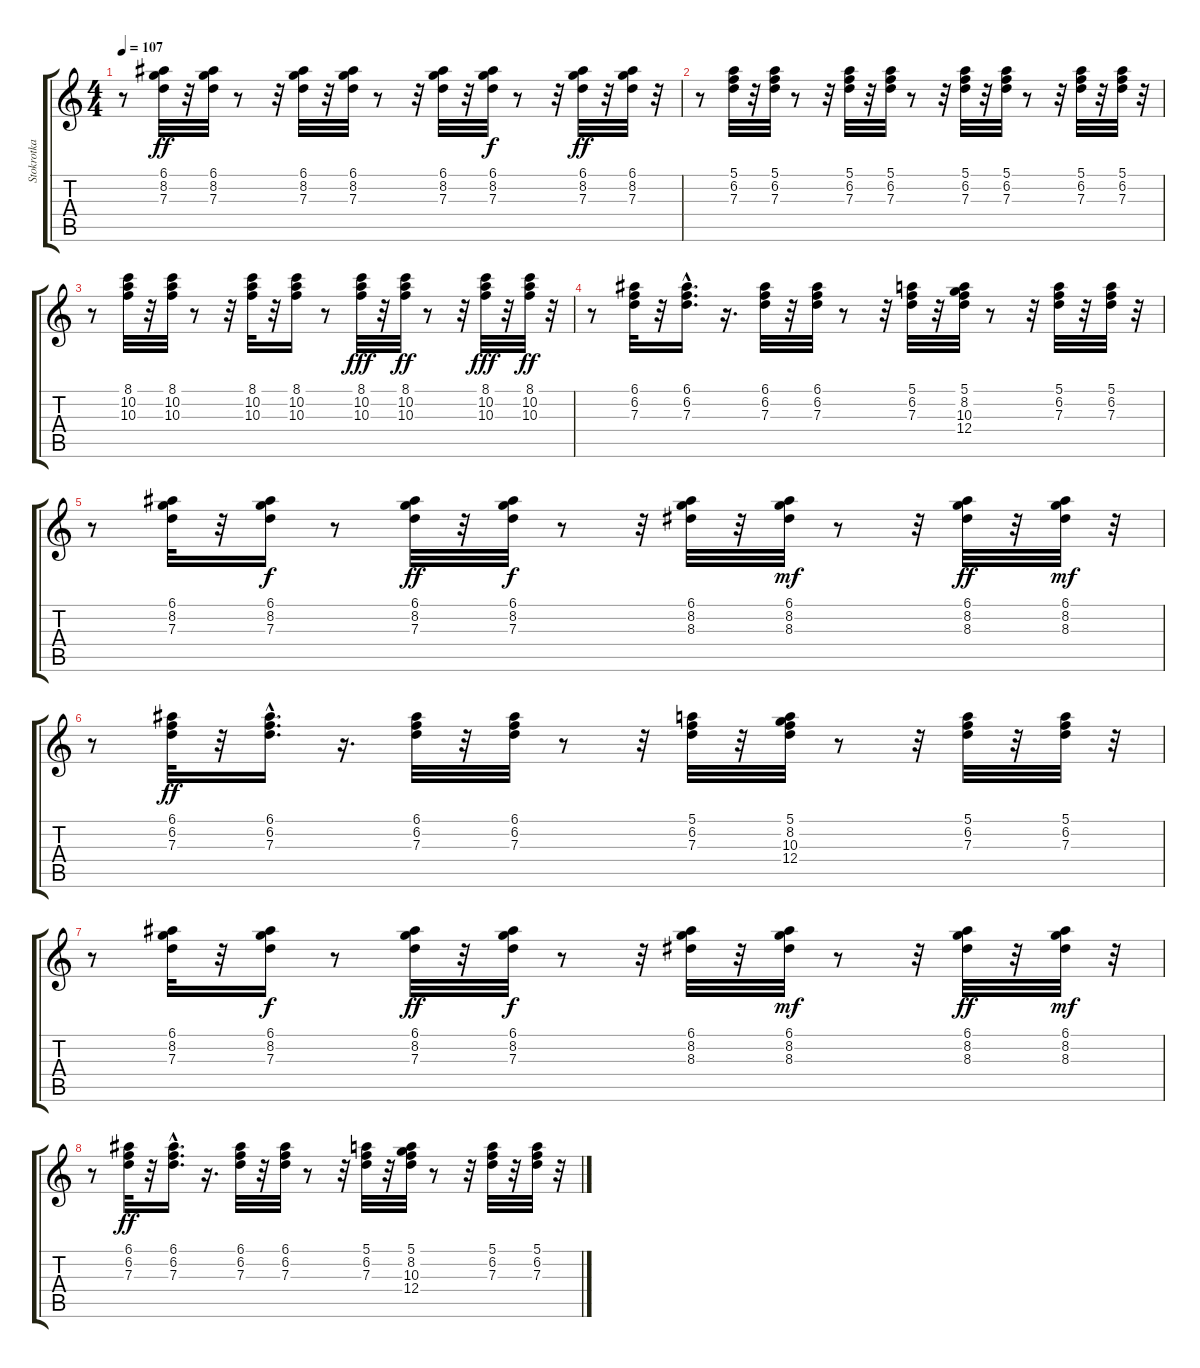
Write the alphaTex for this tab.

\track ("Stokrotka" "Stokrotka") {instrument overdrivenguitar}
\staff {score tabs}
\tuning (E4 B3 G3 D3 A2 E2) {hide}
\ts (4 4)
\tempo 107
\clef g2
\ks c
r.8{dy ff} (6.1 8.2 7.3).32 r.32 (6.1 8.2 7.3).32 r.8 r.32 (6.1 8.2 7.3).32 r.32 (6.1 8.2 7.3).32 r.8 r.32 (6.1 8.2 7.3).32 r.32 (6.1 8.2 7.3).32{dy f} r.8 r.32 (6.1 8.2 7.3).32{dy ff} r.32 (6.1 8.2 7.3).32 r.32 |
r.8 (5.1 6.2 7.3).32 r.32 (5.1 6.2 7.3).32 r.8 r.32 (5.1 6.2 7.3).32 r.32 (5.1 6.2 7.3).32 r.8 r.32 (5.1 6.2 7.3).32 r.32 (5.1 6.2 7.3).32 r.8 r.32 (5.1 6.2 7.3).32 r.32 (5.1 6.2 7.3).32 r.32 |
r.8 (8.1 10.2 10.3).32 r.32 (8.1 10.2 10.3).32 r.8 r.32 (8.1 10.2 10.3).32 r.32 (8.1 10.2 10.3).16 r.8 (8.1 10.2 10.3).32{dy fff} r.32 (8.1 10.2 10.3).32{dy ff} r.8 r.32 (8.1 10.2 10.3).32{dy fff} r.32 (8.1 10.2 10.3).32{dy ff} r.32 |
r.8 (6.1 6.2 7.3).32 r.32 (6.1{hac} 6.2 7.3).16{d} r.16{d} (6.1 6.2 7.3).32 r.32 (6.1 6.2 7.3).32 r.8 r.32 (5.1 6.2 7.3).32 r.32 (5.1 8.2 10.3 12.4).32 r.8 r.32 (5.1 6.2 7.3).32 r.32 (5.1 6.2 7.3).32 r.32 |
r.8 (6.1 8.2 7.3).32 r.32 (6.1 8.2 7.3).16{dy f} r.8 (6.1 8.2 7.3).32{dy ff} r.32 (6.1 8.2 7.3).32{dy f} r.8 r.32 (6.1 8.2 8.3).32 r.32 (6.1 8.2 8.3).32{dy mf} r.8 r.32 (6.1 8.2 8.3).32{dy ff} r.32 (6.1 8.2 8.3).32{dy mf} r.32 |
r.8 (6.1 6.2 7.3).32{dy ff} r.32 (6.1{hac} 6.2 7.3).16{d} r.16{d} (6.1 6.2 7.3).32 r.32 (6.1 6.2 7.3).32 r.8 r.32 (5.1 6.2 7.3).32 r.32 (5.1 8.2 10.3 12.4).32 r.8 r.32 (5.1 6.2 7.3).32 r.32 (5.1 6.2 7.3).32 r.32 |
r.8 (6.1 8.2 7.3).32 r.32 (6.1 8.2 7.3).16{dy f} r.8 (6.1 8.2 7.3).32{dy ff} r.32 (6.1 8.2 7.3).32{dy f} r.8 r.32 (6.1 8.2 8.3).32 r.32 (6.1 8.2 8.3).32{dy mf} r.8 r.32 (6.1 8.2 8.3).32{dy ff} r.32 (6.1 8.2 8.3).32{dy mf} r.32 |
r.8 (6.1 6.2 7.3).32{dy ff} r.32 (6.1{hac} 6.2 7.3).16{d} r.16{d} (6.1 6.2 7.3).32 r.32 (6.1 6.2 7.3).32 r.8 r.32 (5.1 6.2 7.3).32 r.32 (5.1 8.2 10.3 12.4).32 r.8 r.32 (5.1 6.2 7.3).32 r.32 (5.1 6.2 7.3).32 r.32
